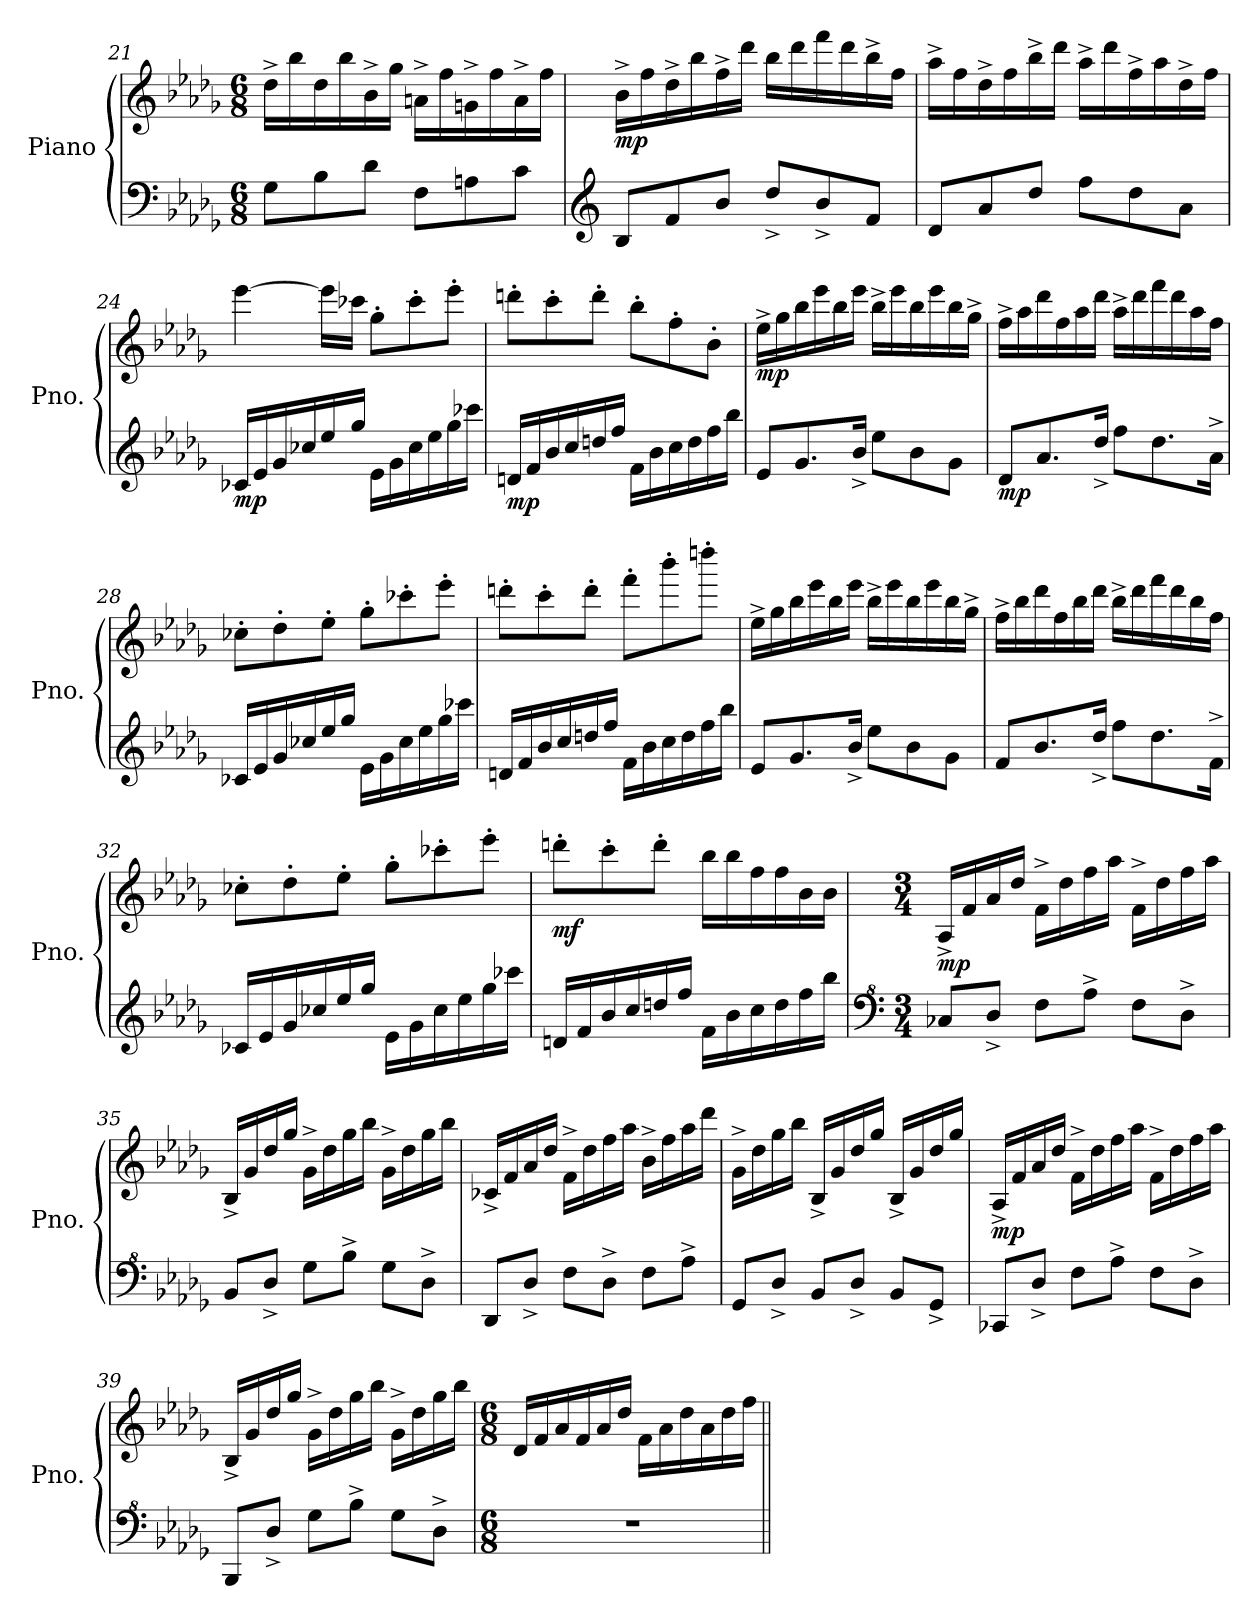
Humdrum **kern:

**kern	**kern	**dynam
*part1	*part1	*part1
*staff2	*staff1	*staff1/2
*I"Piano	*	*
*I'Pno.	*	*
!!LO:LB:g=z
*clefF4	*clefG2	*
*k[b-e-a-d-g-]	*k[b-e-a-d-g-]	*
*M6/8	*M6/8	*
=21	=21	=21
8G-\L	16dd-^\LL	.
.	16bb-\	.
8B-\	16dd-\	.
.	16bb-\	.
8d-\J	16b-^\	.
.	16gg-\JJ	.
8F\L	16an^\LL	.
.	16ff\	.
8An\	16gn^\	.
.	16ff\	.
8c\J	16a^\	.
.	16ff\JJ	.
=22	=22	=22
*clefG2	*	*
!	!	!LO:DY:b
8B-/L	16b-^\LL	mp
.	16ff\	.
8f/	16dd-^\	.
.	16bb-\	.
8b-/J	16ff^\	.
.	16ddd-\JJ	.
8dd-^/L	16bb-\LL	.
.	16ddd-\	.
8b-^/	16fff\	.
.	16ddd-\	.
8f/J	16bb-^\	.
.	16ff\JJ	.
=23	=23	=23
8d-/L	16aa-^\LL	.
.	16ff\	.
8a-/	16dd-^\	.
.	16ff\	.
8dd-/J	16bb-^\	.
.	16ddd-\JJ	.
8ff\L	16aa-^\LL	.
.	16ddd-\	.
8dd-\	16ff^\	.
.	16aa-\	.
8a-\J	16dd-^\	.
.	16ff\JJ	.
!!LO:LB:g=z
=24	=24	=24
!	!	!LO:DY:b=2
16c-X/LL	[4eee-\	mp
16e-/	.	.
16g-/	.	.
16cc-X/	.	.
16ee-/	16eee-\LL]	.
16gg-/JJ	16ccc-X\JJ	.
16e-\LL	8gg-'\L	.
16g-\	.	.
16cc-\	8ccc-'\	.
16ee-\	.	.
16gg-\	8eee-'\J	.
16ccc-X\JJ	.	.
=25	=25	=25
!	!	!LO:DY:b=2
16dn/LL	8dddn'\L	mp
16f/	.	.
16b-/	8ccc'\	.
16cc/	.	.
16ddn/	8ddd'\J	.
16ff/JJ	.	.
16f\LL	8bb-'\L	.
16b-\	.	.
16cc\	8ff'\	.
16dd\	.	.
16ff\	8b-'\J	.
16bb-\JJ	.	.
=26	=26	=26
!	!	!LO:DY:b
8e-/L	16ee-^\LL	mp
.	16gg-\	.
8.g-/	16bb-\	.
.	16eee-\	.
.	16bb-\	.
16b-^/Jk	16eee-\JJ	.
8ee-\L	16bb-^\LL	.
.	16eee-\	.
8b-\	16bb-\	.
.	16eee-\	.
8g-\J	16bb-\	.
.	16gg-^\JJ	.
!!LO:LB:g=z
=27	=27	=27
!	!	!LO:DY:b=2
8d-/L	16ff^\LL	mp
.	16aa-\	.
8.a-/	16ddd-\	.
.	16ff\	.
.	16aa-\	.
16dd-^/Jk	16ddd-\JJ	.
8ff\L	16aa-^\LL	.
.	16ddd-\	.
8.dd-\	16fff\	.
.	16ddd-\	.
.	16aa-\	.
16a-^\Jk	16ff\JJ	.
=28	=28	=28
16c-X/LL	8cc-X'\L	.
16e-/	.	.
16g-/	8dd-'\	.
16cc-X/	.	.
16ee-/	8ee-'\J	.
16gg-/JJ	.	.
16e-\LL	8gg-'\L	.
16g-\	.	.
16cc-\	8ccc-X'\	.
16ee-\	.	.
16gg-\	8eee-'\J	.
16ccc-X\JJ	.	.
=29	=29	=29
16dn/LL	8dddn'\L	.
16f/	.	.
16b-/	8ccc'\	.
16cc/	.	.
16ddn/	8ddd'\J	.
16ff/JJ	.	.
16f\LL	8fff'\L	.
16b-\	.	.
16cc\	8bbb-'\	.
16dd\	.	.
16ff\	8ddddn'\J	.
16bb-\JJ	.	.
!!LO:PB:g=z
=30	=30	=30
8e-/L	16ee-^\LL	.
.	16gg-\	.
8.g-/	16bb-\	.
.	16eee-\	.
.	16bb-\	.
16b-^/Jk	16eee-\JJ	.
8ee-\L	16bb-^\LL	.
.	16eee-\	.
8b-\	16bb-\	.
.	16eee-\	.
8g-\J	16bb-\	.
.	16gg-^\JJ	.
=31	=31	=31
8f/L	16ff^\LL	.
.	16bb-\	.
8.b-/	16ddd-\	.
.	16ff\	.
.	16bb-\	.
16dd-^/Jk	16ddd-\JJ	.
8ff\L	16bb-^\LL	.
.	16ddd-\	.
8.dd-\	16fff\	.
.	16ddd-\	.
.	16bb-\	.
16f^\Jk	16ff\JJ	.
=32	=32	=32
16c-X/LL	8cc-X'\L	.
16e-/	.	.
16g-/	8dd-'\	.
16cc-X/	.	.
16ee-/	8ee-'\J	.
16gg-/JJ	.	.
16e-\LL	8gg-'\L	.
16g-\	.	.
16cc-\	8ccc-X'\	.
16ee-\	.	.
16gg-\	8eee-'\J	.
16ccc-X\JJ	.	.
!!LO:LB:g=z
=33	=33	=33
!	!	!LO:DY:b
16dn/LL	8dddn'\L	mf
16f/	.	.
16b-/	8ccc'\	.
16cc/	.	.
16ddn/	8ddd'\J	.
16ff/JJ	.	.
16f\LL	16bb-\LL	.
16b-\	16bb-\	.
16cc\	16ff\	.
16dd\	16ff\	.
16ff\	16b-\	.
16bb-\JJ	16b-\JJ	.
=34	=34	=34
*clefF^4	*	*
*M3/4	*M3/4	*
!	!	!LO:DY:b
8c-X/L	16A-^/LL	mp
.	16f/	.
8d-^/J	16a-/	.
.	16dd-/JJ	.
8f\L	16f^\LL	.
.	16dd-\	.
8a-^\J	16ff\	.
.	16aa-\JJ	.
8f\L	16f^\LL	.
.	16dd-\	.
8d-^\J	16ff\	.
.	16aa-\JJ	.
=35	=35	=35
8B-/L	16B-^/LL	.
.	16g-/	.
8d-^/J	16dd-/	.
.	16gg-/JJ	.
8g-\L	16g-^\LL	.
.	16dd-\	.
8b-^\J	16gg-\	.
.	16bb-\JJ	.
8g-\L	16g-^\LL	.
.	16dd-\	.
8d-^\J	16gg-\	.
.	16bb-\JJ	.
!!LO:LB:g=z
=36	=36	=36
8D-/L	16c-X^/LL	.
.	16f/	.
8d-^/J	16a-/	.
.	16dd-/JJ	.
8f\L	16f^\LL	.
.	16dd-\	.
8d-^\J	16ff\	.
.	16aa-\JJ	.
8f\L	16b-^\LL	.
.	16ff\	.
8a-^\J	16aa-\	.
.	16ddd-\JJ	.
=37	=37	=37
8G-/L	16g-^\LL	.
.	16dd-\	.
8d-^/J	16gg-\	.
.	16bb-\JJ	.
8B-/L	16B-^/LL	.
.	16g-/	.
8d-^/J	16dd-/	.
.	16gg-/JJ	.
8B-/L	16B-^/LL	.
.	16g-/	.
8G-^/J	16dd-/	.
.	16gg-/JJ	.
=38	=38	=38
!	!	!LO:DY:b
8C-X/L	16A-^/LL	mp
.	16f/	.
8d-^/J	16a-/	.
.	16dd-/JJ	.
8f\L	16f^\LL	.
.	16dd-\	.
8a-^\J	16ff\	.
.	16aa-\JJ	.
8f\L	16f^\LL	.
.	16dd-\	.
8d-^\J	16ff\	.
.	16aa-\JJ	.
!!LO:LB:g=z
=39	=39	=39
8BB-/L	16B-^/LL	.
.	16g-/	.
8d-^/J	16dd-/	.
.	16gg-/JJ	.
8g-\L	16g-^\LL	.
.	16dd-\	.
8b-^\J	16gg-\	.
.	16bb-\JJ	.
8g-\L	16g-^\LL	.
.	16dd-\	.
8d-^\J	16gg-\	.
.	16bb-\JJ	.
=40	=40	=40
*M6/8	*M6/8	*
2.r	16d-/LL	.
.	16f/	.
.	16a-/	.
.	16f/	.
.	16a-/	.
.	16dd-/JJ	.
.	16f\LL	.
.	16a-\	.
.	16dd-\	.
.	16a-\	.
.	16dd-\	.
.	16ff\JJ	.
=||	=||	=||
*-	*-	*-
